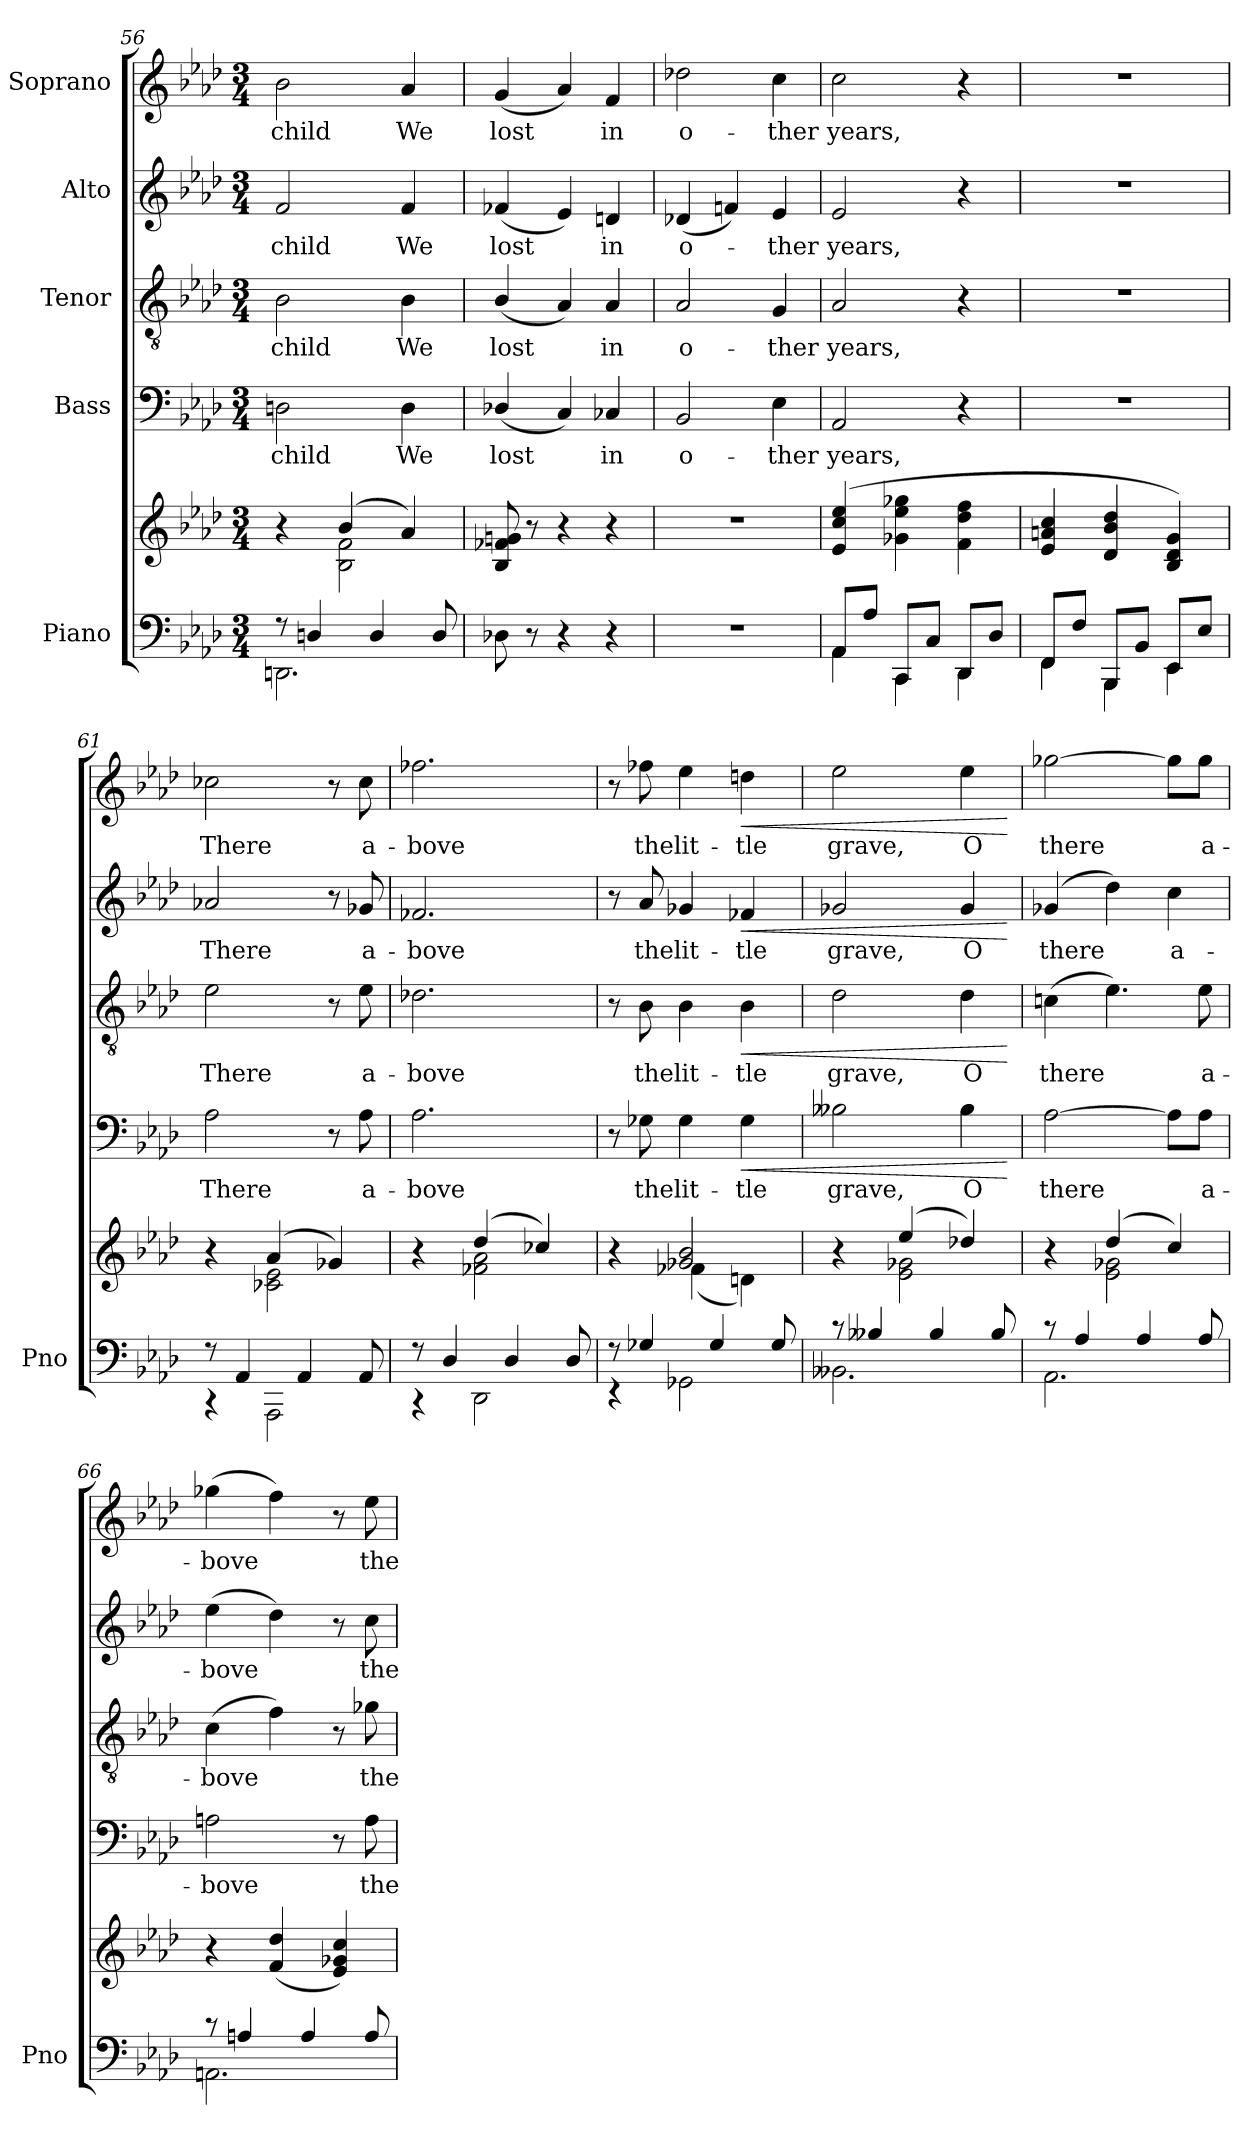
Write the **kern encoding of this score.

**kern	**kern	**kern	**text	**dynam	**kern	**text	**dynam	**kern	**text	**dynam	**kern	**text	**dynam
*part5	*part5	*part4	*part4	*part4	*part3	*part3	*part3	*part2	*part2	*part2	*part1	*part1	*part1
*staff6	*staff5	*staff4	*staff4	*staff4	*staff3	*staff3	*staff3	*staff2	*staff2	*staff2	*staff1	*staff1	*staff1
*I"Piano	*	*I"Bass	*	*	*I"Tenor	*	*	*I"Alto	*	*	*I"Soprano	*	*
*I'Pno	*	*	*	*	*	*	*	*	*	*	*	*	*
*clefF4	*clefG2	*clefF4	*	*	*clefGv2	*	*	*clefG2	*	*	*clefG2	*	*
*k[b-e-a-d-]	*k[b-e-a-d-]	*k[b-e-a-d-]	*	*	*k[b-e-a-d-]	*	*	*k[b-e-a-d-]	*	*	*k[b-e-a-d-]	*	*
*M3/4	*M3/4	*M3/4	*	*	*M3/4	*	*	*M3/4	*	*	*M3/4	*	*
=56	=56	=56	=56	=56	=56	=56	=56	=56	=56	=56	=56	=56	=56
*^	*^	*	*	*	*	*	*	*	*	*	*	*	*
!	!	!	!	!	!LO:LY:b	!	!	!LO:LY:b	!	!	!LO:LY:b	!	!	!LO:LY:b	!
8r	2.DDn\	4r	4ryy	2Dn\	child	.	2B-\	child	.	2f/	child	.	2b-\	child	.
4Dn/	.	.	.	.	.	.	.	.	.	.	.	.	.	.	.
.	.	(4b-/	2B-\ 2f\	.	.	.	.	.	.	.	.	.	.	.	.
4D/	.	.	.	.	.	.	.	.	.	.	.	.	.	.	.
!	!	!	!	!	!LO:LY:b	!	!	!LO:LY:b	!	!	!LO:LY:b	!	!	!LO:LY:b	!
.	.	4a-/)	.	4D\	We	.	4B-\	We	.	4f/	We	.	4a-/	We	.
8D/	.	.	.	.	.	.	.	.	.	.	.	.	.	.	.
*v	*v	*	*	*	*	*	*	*	*	*	*	*	*	*	*
*	*v	*v	*	*	*	*	*	*	*	*	*	*	*	*
=57	=57	=57	=57	=57	=57	=57	=57	=57	=57	=57	=57	=57	=57
!	!	!	!LO:LY:b	!	!	!LO:LY:b	!	!	!LO:LY:b	!	!	!LO:LY:b	!
8D-X\	8B-/ 8f-X/ 8gn/	(4D-X/	lost	.	(4B-/	lost	.	(4f-X/	lost	.	(4g/	lost	.
8r	8r	.	.	.	.	.	.	.	.	.	.	.	.
4r	4r	4C/)	.	.	4A-/)	.	.	4e-/)	.	.	4a-/)	.	.
!	!	!	!LO:LY:b	!	!	!LO:LY:b	!	!	!LO:LY:b	!	!	!LO:LY:b	!
4r	4r	4C-X/	in	.	4A-/	in	.	4dn/	in	.	4f/	in	.
!!LO:PB:g=z
=58	=58	=58	=58	=58	=58	=58	=58	=58	=58	=58	=58	=58	=58
!	!	!	!LO:LY:b	!	!	!LO:LY:b	!	!	!LO:LY:b	!	!	!LO:LY:b	!
2.r	2.r	2BB-/	o-	.	2A-/	o-	.	(4d-X/	o-	.	2dd-X\	o-	.
.	.	.	.	.	.	.	.	4fn/)	.	.	.	.	.
!	!	!	!LO:LY:b	!	!	!LO:LY:b	!	!	!LO:LY:b	!	!	!LO:LY:b	!
.	.	4E-\	-ther	.	4G/	-ther	.	4e-/	-ther	.	4cc\	-ther	.
=59	=59	=59	=59	=59	=59	=59	=59	=59	=59	=59	=59	=59	=59
*^	*	*	*	*	*	*	*	*	*	*	*	*	*
!	!	!	!	!LO:LY:b	!	!	!LO:LY:b	!	!	!LO:LY:b	!	!	!LO:LY:b	!
8AA-/L	4AA-\	(4e-/ 4cc/ 4ee-/	2AA-/	years,	.	2A-/	years,	.	2e-/	years,	.	2cc\	years,	.
8A-/J	.	.	.	.	.	.	.	.	.	.	.	.	.	.
8CC/L	4CC\	4g-X\ 4ee-\ 4gg-X\	.	.	.	.	.	.	.	.	.	.	.	.
8C/J	.	.	.	.	.	.	.	.	.	.	.	.	.	.
8DD-/L	4DD-\	4f\ 4dd-\ 4ff\	4r	.	.	4r	.	.	4r	.	.	4r	.	.
8D-/J	.	.	.	.	.	.	.	.	.	.	.	.	.	.
=60	=60	=60	=60	=60	=60	=60	=60	=60	=60	=60	=60	=60	=60	=60
8FF/L	4FF\	4e-/ 4an/ 4cc/	2.r	.	.	2.r	.	.	2.r	.	.	2.r	.	.
8F/J	.	.	.	.	.	.	.	.	.	.	.	.	.	.
8BBB-/L	4BBB-\	4d-/ 4b-/ 4dd-/	.	.	.	.	.	.	.	.	.	.	.	.
8BB-/J	.	.	.	.	.	.	.	.	.	.	.	.	.	.
8EE-/L	4EE-\	4B-/ 4d-/ 4g/)	.	.	.	.	.	.	.	.	.	.	.	.
8E-/J	.	.	.	.	.	.	.	.	.	.	.	.	.	.
=61	=61	=61	=61	=61	=61	=61	=61	=61	=61	=61	=61	=61	=61	=61
*	*	*^	*	*	*	*	*	*	*	*	*	*	*	*
!	!	!	!	!	!LO:LY:b	!	!	!LO:LY:b	!	!	!LO:LY:b	!	!	!LO:LY:b	!
8r	4r	4r	4ryy	2A-\	There	.	2e-\	There	.	2a-X/	There	.	2cc-X\	There	.
4AA-/	.	.	.	.	.	.	.	.	.	.	.	.	.	.	.
.	2AAA-\	(>4a-/	2c-X\ 2e-\	.	.	.	.	.	.	.	.	.	.	.	.
4AA-/	.	.	.	.	.	.	.	.	.	.	.	.	.	.	.
.	.	4g-X/)	.	8r	.	.	8r	.	.	8r	.	.	8r	.	.
!	!	!	!	!	!LO:LY:b	!	!	!LO:LY:b	!	!	!LO:LY:b	!	!	!LO:LY:b	!
8AA-/	.	.	.	8A-\	a-	.	8e-\	a-	.	8g-X/	a-	.	8cc-\	a-	.
=62	=62	=62	=62	=62	=62	=62	=62	=62	=62	=62	=62	=62	=62	=62	=62
!	!	!	!	!	!LO:LY:b	!	!	!LO:LY:b	!	!	!LO:LY:b	!	!	!LO:LY:b	!
8r	4r	4r	4ryy	2.A-\	-bove	.	2.d-X\	-bove	.	2.f-X/	-bove	.	2.ff-X\	-bove	.
4D-/	.	.	.	.	.	.	.	.	.	.	.	.	.	.	.
.	2DD-\	(4dd-/	2f-X\ 2a-\	.	.	.	.	.	.	.	.	.	.	.	.
4D-/	.	.	.	.	.	.	.	.	.	.	.	.	.	.	.
.	.	4cc-X/)	.	.	.	.	.	.	.	.	.	.	.	.	.
8D-/	.	.	.	.	.	.	.	.	.	.	.	.	.	.	.
=63	=63	=63	=63	=63	=63	=63	=63	=63	=63	=63	=63	=63	=63	=63	=63
8r	4r	4r	4ryy	8r	.	.	8r	.	.	8r	.	.	8r	.	.
!	!	!	!	!	!LO:LY:b	!	!	!LO:LY:b	!	!	!LO:LY:b	!	!	!LO:LY:b	!
4G-X/	.	.	.	8G-X\	the	.	8B-\	the	.	8a-/	the	.	8ff-X\	the	.
!	!	!	!	!	!LO:LY:b	!	!	!LO:LY:b	!	!	!LO:LY:b	!	!	!LO:LY:b	!
.	2GG-X\	2g-X/ 2b-/	(4f-X\	4G-\	lit-	.	4B-\	lit-	.	4g-X/	lit-	.	4ee-\	lit-	.
4G-/	.	.	.	.	.	.	.	.	.	.	.	.	.	.	.
!	!	!	!	!	!LO:LY:b	!LO:HP:b	!	!LO:LY:b	!LO:HP:b	!	!LO:LY:b	!LO:HP:b	!	!LO:LY:b	!LO:HP:b
.	.	.	4dn\)	4G-\	-tle	<	4B-\	-tle	<	4f-X/	-tle	<	4ddn\	-tle	<
8G-/	.	.	.	.	.	.	.	.	.	.	.	.	.	.	.
=64	=64	=64	=64	=64	=64	=64	=64	=64	=64	=64	=64	=64	=64	=64	=64
!	!	!	!	!	!LO:LY:b	!	!	!LO:LY:b	!	!	!LO:LY:b	!	!	!LO:LY:b	!
8r	2.BB--X\	4r	4ryy	2B--X\	grave,	.	2d-\	grave,	.	2g-X/	grave,	.	2ee-\	grave,	.
4B--X/	.	.	.	.	.	.	.	.	.	.	.	.	.	.	.
.	.	(4ee-/	2e-\ 2g-X\	.	.	.	.	.	.	.	.	.	.	.	.
4B--/	.	.	.	.	.	.	.	.	.	.	.	.	.	.	.
!	!	!	!	!	!LO:LY:b	!	!	!LO:LY:b	!	!	!LO:LY:b	!	!	!LO:LY:b	!
.	.	4dd-X/)	.	4B--\	O	.	4d-\	O	.	4g-/	O	.	4ee-\	O	.
8B--/	.	.	.	.	.	.	.	.	.	.	.	.	.	.	.
*v	*v	*	*	*	*	*	*	*	*	*	*	*	*	*	*
*	*v	*v	*	*	*	*	*	*	*	*	*	*	*	*
.	.	.	.	[	.	.	[	.	.	[	.	.	[
!!LO:LB:g=z
=65	=65	=65	=65	=65	=65	=65	=65	=65	=65	=65	=65	=65	=65
*^	*^	*	*	*	*	*	*	*	*	*	*	*	*
!	!	!	!	!	!LO:LY:b	!	!	!LO:LY:b	!	!	!LO:LY:b	!	!	!LO:LY:b	!
8r	2.AA-\	4r	4ryy	[2A-\	there	.	(4cn\	there	.	(4g-X/	there	.	[2gg-X\	there	.
4A-/	.	.	.	.	.	.	.	.	.	.	.	.	.	.	.
.	.	(4dd-/	2e-\ 2g-X\	.	.	.	4.e-\)	.	.	4dd-\)	.	.	.	.	.
4A-/	.	.	.	.	.	.	.	.	.	.	.	.	.	.	.
!	!	!	!	!	!	!	!	!	!	!	!LO:LY:b	!	!	!	!
.	.	4cc/)	.	8A-\L]	.	.	.	.	.	4cc\	a-	.	8gg-\L]	.	.
!	!	!	!	!	!LO:LY:b	!	!	!LO:LY:b	!	!	!	!	!	!LO:LY:b	!
8A-/	.	.	.	8A-\J	a-	.	8e-\	a-	.	.	.	.	8gg-\J	a-	.
*	*	*v	*v	*	*	*	*	*	*	*	*	*	*	*	*
!!LO:PB:g=z
=66	=66	=66	=66	=66	=66	=66	=66	=66	=66	=66	=66	=66	=66	=66
!	!	!	!	!LO:LY:b	!	!	!LO:LY:b	!	!	!LO:LY:b	!	!	!LO:LY:b	!
8r	2.AAn\	4r	2An\	-bove	.	(4c\	-bove	.	(4ee-\	-bove	.	(4gg-X\	-bove	.
4An/	.	.	.	.	.	.	.	.	.	.	.	.	.	.
.	.	(>4f/ 4dd-/	.	.	.	4f\)	.	.	4dd-\)	.	.	4ff\)	.	.
4A/	.	.	.	.	.	.	.	.	.	.	.	.	.	.
.	.	4e-/ 4g-X/ 4cc/)	8r	.	.	8r	.	.	8r	.	.	8r	.	.
!	!	!	!	!LO:LY:b	!	!	!LO:LY:b	!	!	!LO:LY:b	!	!	!LO:LY:b	!
8A/	.	.	8A\	the	.	8g-X\	the	.	8cc\	the	.	8ee-\	the	.
*v	*v	*	*	*	*	*	*	*	*	*	*	*	*	*
=	=	=	=	=	=	=	=	=	=	=	=	=	=
*-	*-	*-	*-	*-	*-	*-	*-	*-	*-	*-	*-	*-	*-
